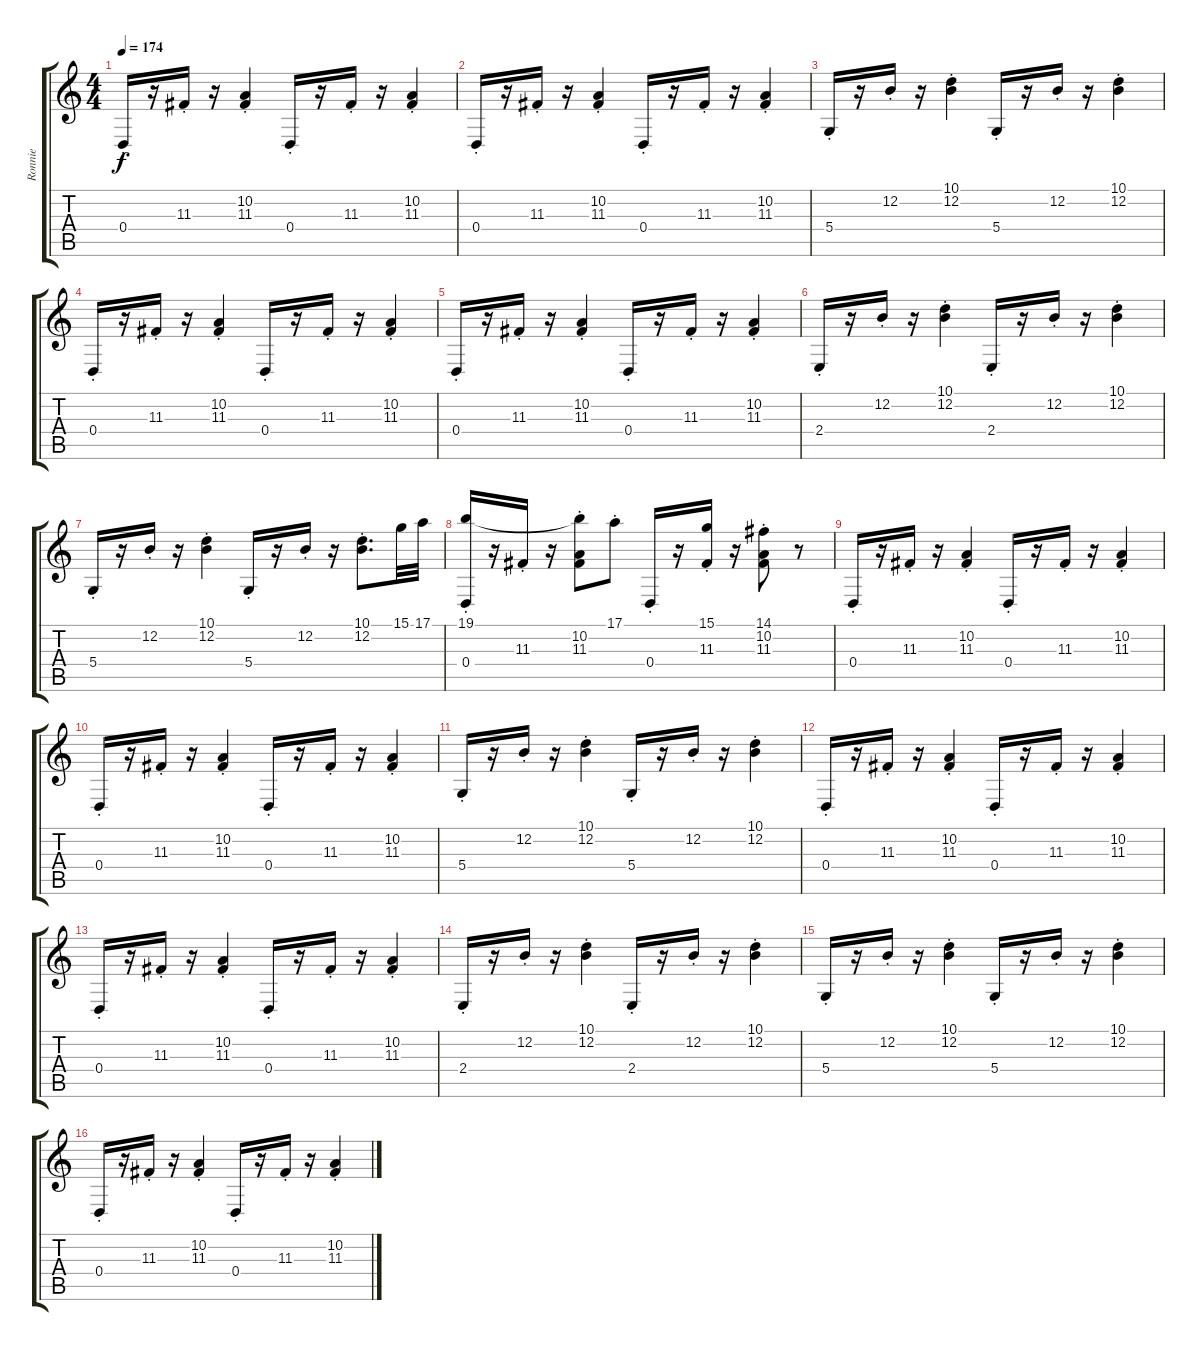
\track ("Ronnie" "Ronnie") {instrument rockorgan}
\staff {score tabs}
\tuning (E4 B3 G3 D3 A2 E2) {hide}
\ts (4 4)
\section ("" "")
\tempo 174
\clef g2
\ks c
0.4{st}.16{dy f} r.16 11.3{st}.16 r.16 (10.2{st} 11.3{st}).4 0.4{st}.16 r.16 11.3{st}.16 r.16 (10.2{st} 11.3{st}).4 |
0.4{st}.16 r.16 11.3{st}.16 r.16 (10.2{st} 11.3{st}).4 0.4{st}.16 r.16 11.3{st}.16 r.16 (10.2{st} 11.3{st}).4 |
5.4{st}.16 r.16 12.2{st}.16 r.16 (10.1{st} 12.2{st}).4 5.4{st}.16 r.16 12.2{st}.16 r.16 (10.1{st} 12.2{st}).4 |
0.4{st}.16 r.16 11.3{st}.16 r.16 (10.2{st} 11.3{st}).4 0.4{st}.16 r.16 11.3{st}.16 r.16 (10.2{st} 11.3{st}).4 |
0.4{st}.16 r.16 11.3{st}.16 r.16 (10.2{st} 11.3{st}).4 0.4{st}.16 r.16 11.3{st}.16 r.16 (10.2{st} 11.3{st}).4 |
2.4{st}.16 r.16 12.2{st}.16 r.16 (10.1{st} 12.2{st}).4 2.4{st}.16 r.16 12.2{st}.16 r.16 (10.1{st} 12.2{st}).4 |
5.4{st}.16 r.16 12.2{st}.16 r.16 (10.1{st} 12.2{st}).4 5.4{st}.16 r.16 12.2{st}.16 r.16 (10.1{st} 12.2{st}).8{d} 15.1.32 17.1.32 |
(19.1 0.4{st}).16 r.16 11.3{st}.16 r.16 (19.1{t} 10.2{st} 11.3{st}).8 17.1{st}.8 0.4{st}.16 r.16 (15.1 11.3{st}).16 r.16 (14.1{st} 10.2{st} 11.3{st}).8 r.8 |
0.4{st}.16 r.16 11.3{st}.16 r.16 (10.2{st} 11.3{st}).4 0.4{st}.16 r.16 11.3{st}.16 r.16 (10.2{st} 11.3{st}).4 |
0.4{st}.16 r.16 11.3{st}.16 r.16 (10.2{st} 11.3{st}).4 0.4{st}.16 r.16 11.3{st}.16 r.16 (10.2{st} 11.3{st}).4 |
5.4{st}.16 r.16 12.2{st}.16 r.16 (10.1{st} 12.2{st}).4 5.4{st}.16 r.16 12.2{st}.16 r.16 (10.1{st} 12.2{st}).4 |
0.4{st}.16 r.16 11.3{st}.16 r.16 (10.2{st} 11.3{st}).4 0.4{st}.16 r.16 11.3{st}.16 r.16 (10.2{st} 11.3{st}).4 |
0.4{st}.16 r.16 11.3{st}.16 r.16 (10.2{st} 11.3{st}).4 0.4{st}.16 r.16 11.3{st}.16 r.16 (10.2{st} 11.3{st}).4 |
2.4{st}.16 r.16 12.2{st}.16 r.16 (10.1{st} 12.2{st}).4 2.4{st}.16 r.16 12.2{st}.16 r.16 (10.1{st} 12.2{st}).4 |
5.4{st}.16 r.16 12.2{st}.16 r.16 (10.1{st} 12.2{st}).4 5.4{st}.16 r.16 12.2{st}.16 r.16 (10.1{st} 12.2{st}).4 |
0.4{st}.16 r.16 11.3{st}.16 r.16 (10.2{st} 11.3{st}).4 0.4{st}.16 r.16 11.3{st}.16 r.16 (10.2{st} 11.3{st}).4
